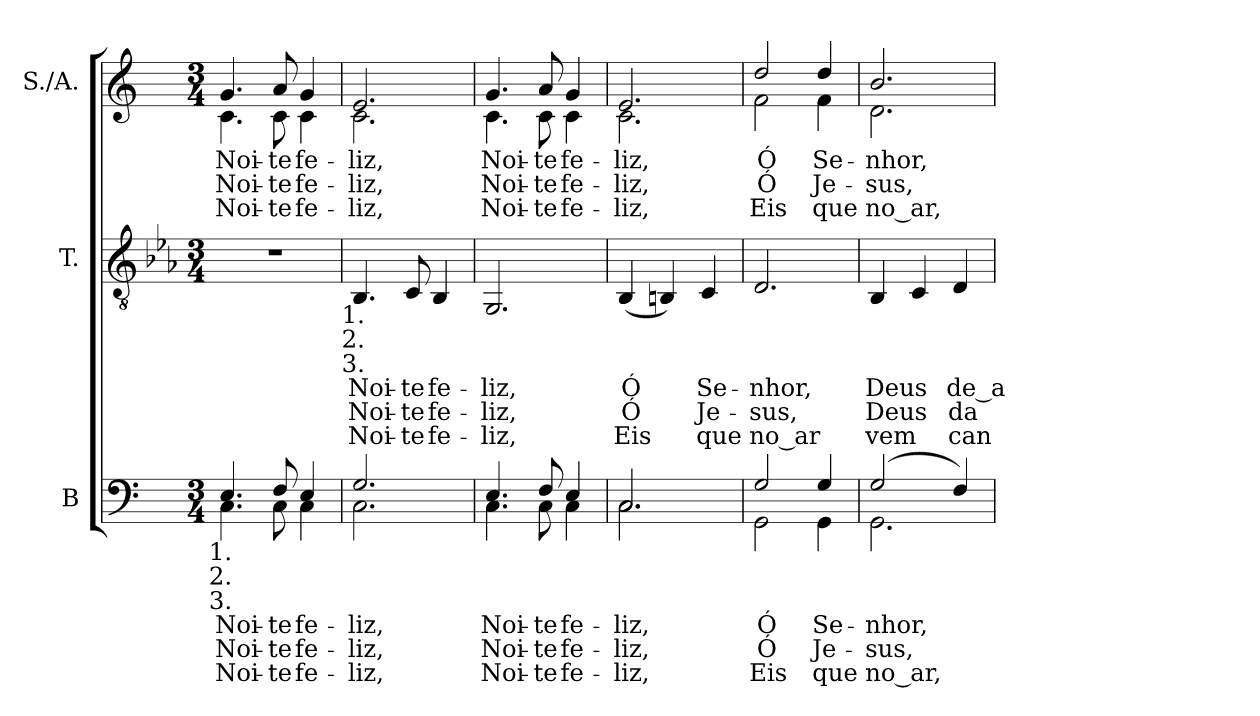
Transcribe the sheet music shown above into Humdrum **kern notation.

**kern	**text	**text	**text	**kern	**text	**text	**text	**kern	**text	**text	**text
*part3	*part3	*part3	*part3	*part2	*part2	*part2	*part2	*part1	*part1	*part1	*part1
*staff3	*staff3	*staff3	*staff3	*staff2	*staff2	*staff2	*staff2	*staff1	*staff1	*staff1	*staff1
*I"B	*	*	*	*I"T.	*	*	*	*I"S./A.	*	*	*
!!LO:PB:g=z
*clefF4	*	*	*	*clefGv2	*	*	*	*clefG2	*	*	*
*	*	*	*	*ITrd2c3	*	*	*	*	*	*	*
*k[]	*	*	*	*k[]	*	*	*	*k[]	*	*	*
*C:	*	*	*	*C:	*	*	*	*C:	*	*	*
*M3/4	*	*	*	*M3/4	*	*	*	*M3/4	*	*	*
*MM69	*	*	*	*MM69	*	*	*	*MM69	*	*	*
=1	=1	=1	=1	=1	=1	=1	=1	=1	=1	=1	=1
!	!LO:LY:b:color=#000000	!LO:LY:b:color=#000000	!LO:LY:b:color=#000000	!LO:N:vis=1	!	!	!	!	!	!	!
*^	*	*	*	*	*	*	*	*	*	*	*
!	!	!	!	!	!	!	!	!	!LO:TX:b:cj:t=1.	!	!	!
!	!	!	!	!	!	!	!	!	!LO:TX:b:cj:t=2.	!	!	!
!	!	!	!	!	!	!	!	!	!LO:TX:b:cj:t=3.	!	!	!
!LO:TX:b:cj:t=1.	!	!	!	!	!	!	!	!	!	!	!	!
!LO:TX:b:cj:t=2.	!	!	!	!	!	!	!	!	!	!	!	!
!LO:TX:b:cj:t=3.	!	!	!	!	!	!	!	!	!	!	!	!
!	!	!	!	!	!	!	!	!	!	!LO:LY:b:color=#000000	!LO:LY:b:color=#000000	!LO:LY:b:color=#000000
*	*	*	*	*	*	*	*	*	*^	*	*	*
4.Ei/	4.Ci\	Noi-	Noi-	Noi-	2.r	.	.	.	4.gi/	4.ci\	Noi-	Noi-	Noi-
!	!	!LO:LY:b:color=#000000	!LO:LY:b:color=#000000	!LO:LY:b:color=#000000	!	!	!	!	!	!	!	!	!
!	!	!	!	!	!	!	!	!	!	!	!LO:LY:b:color=#000000	!LO:LY:b:color=#000000	!LO:LY:b:color=#000000
8Fi/	8Ci\	-te	-te	-te	.	.	.	.	8ai/	8ci\	-te	-te	-te
!	!	!LO:LY:b:color=#000000	!LO:LY:b:color=#000000	!LO:LY:b:color=#000000	!	!	!	!	!	!	!	!	!
!	!	!	!	!	!	!	!	!	!	!	!LO:LY:b:color=#000000	!LO:LY:b:color=#000000	!LO:LY:b:color=#000000
4Ei/	4Ci\	fe-	fe-	fe-	.	.	.	.	4gi/	4ci\	fe-	fe-	fe-
=2	=2	=2	=2	=2	=2	=2	=2	=2	=2	=2	=2	=2	=2
!	!	!LO:LY:b:color=#000000	!LO:LY:b:color=#000000	!LO:LY:b:color=#000000	!	!	!	!	!	!	!	!	!
!	!	!	!	!	!	!LO:LY:b:color=#000000	!LO:LY:b:color=#000000	!LO:LY:b:color=#000000	!	!	!	!	!
!	!	!	!	!	!LO:TX:b:cj:t=1.	!	!	!	!	!	!	!	!
!	!	!	!	!	!LO:TX:b:cj:t=2.	!	!	!	!	!	!	!	!
!	!	!	!	!	!LO:TX:b:cj:t=3.	!	!	!	!	!	!	!	!
!	!	!	!	!	!	!	!	!	!	!	!LO:LY:b:color=#000000	!LO:LY:b:color=#000000	!LO:LY:b:color=#000000
2.Gi/	2.Ci\	-liz,	-liz,	-liz,	4.GGi/	Noi-	Noi-	Noi-	2.ei/	2.ci\	-liz,	-liz,	-liz,
!	!	!	!	!	!	!LO:LY:b:color=#000000	!LO:LY:b:color=#000000	!LO:LY:b:color=#000000	!	!	!	!	!
.	.	.	.	.	8AAi/	-te	-te	-te	.	.	.	.	.
!	!	!	!	!	!	!LO:LY:b:color=#000000	!LO:LY:b:color=#000000	!LO:LY:b:color=#000000	!	!	!	!	!
.	.	.	.	.	4GGi/	fe-	fe-	fe-	.	.	.	.	.
=3	=3	=3	=3	=3	=3	=3	=3	=3	=3	=3	=3	=3	=3
!	!	!LO:LY:b:color=#000000	!LO:LY:b:color=#000000	!LO:LY:b:color=#000000	!	!	!	!	!	!	!	!	!
!	!	!	!	!	!	!LO:LY:b:color=#000000	!LO:LY:b:color=#000000	!LO:LY:b:color=#000000	!	!	!	!	!
!	!	!	!	!	!	!	!	!	!	!	!LO:LY:b:color=#000000	!LO:LY:b:color=#000000	!LO:LY:b:color=#000000
4.Ei/	4.Ci\	Noi-	Noi-	Noi-	2.EEi/	-liz,	-liz,	-liz,	4.gi/	4.ci\	Noi-	Noi-	Noi-
!	!	!LO:LY:b:color=#000000	!LO:LY:b:color=#000000	!LO:LY:b:color=#000000	!	!	!	!	!	!	!	!	!
!	!	!	!	!	!	!	!	!	!	!	!LO:LY:b:color=#000000	!LO:LY:b:color=#000000	!LO:LY:b:color=#000000
8Fi/	8Ci\	-te	-te	-te	.	.	.	.	8ai/	8ci\	-te	-te	-te
!	!	!LO:LY:b:color=#000000	!LO:LY:b:color=#000000	!LO:LY:b:color=#000000	!	!	!	!	!	!	!	!	!
!	!	!	!	!	!	!	!	!	!	!	!LO:LY:b:color=#000000	!LO:LY:b:color=#000000	!LO:LY:b:color=#000000
4Ei/	4Ci\	fe-	fe-	fe-	.	.	.	.	4gi/	4ci\	fe-	fe-	fe-
=4	=4	=4	=4	=4	=4	=4	=4	=4	=4	=4	=4	=4	=4
!	!	!LO:LY:b:color=#000000	!LO:LY:b:color=#000000	!LO:LY:b:color=#000000	!	!	!	!	!	!	!	!	!
!	!	!	!	!	!	!LO:LY:b:color=#000000	!LO:LY:b:color=#000000	!LO:LY:b:color=#000000	!	!	!	!	!
!	!	!	!	!	!	!	!	!	!	!	!LO:LY:b:color=#000000	!LO:LY:b:color=#000000	!LO:LY:b:color=#000000
2.Ci/	2.Ci\	-liz,	-liz,	-liz,	(4GGi/	Ó	Ó	Eis	2.ei/	2.ci\	-liz,	-liz,	-liz,
.	.	.	.	.	4GG#Xi/)	.	.	.	.	.	.	.	.
!	!	!	!	!	!	!LO:LY:b:color=#000000	!LO:LY:b:color=#000000	!LO:LY:b:color=#000000	!	!	!	!	!
.	.	.	.	.	4AAi/	Se-	Je-	que	.	.	.	.	.
=5	=5	=5	=5	=5	=5	=5	=5	=5	=5	=5	=5	=5	=5
!	!	!LO:LY:b:color=#000000	!LO:LY:b:color=#000000	!LO:LY:b:color=#000000	!	!	!	!	!	!	!	!	!
!	!	!	!	!	!	!LO:LY:b:color=#000000	!LO:LY:b:color=#000000	!LO:LY:b:color=#000000	!	!	!	!	!
!	!	!	!	!	!	!	!	!	!	!	!LO:LY:b:color=#000000	!LO:LY:b:color=#000000	!LO:LY:b:color=#000000
2Gi/	2GGi\	Ó	Ó	Eis	2.BBi/	-nhor,	-sus,	no_ar	2ddi/	2fi\	Ó	Ó	Eis
!	!	!LO:LY:b:color=#000000	!LO:LY:b:color=#000000	!LO:LY:b:color=#000000	!	!	!	!	!	!	!	!	!
!	!	!	!	!	!	!	!	!	!	!	!LO:LY:b:color=#000000	!LO:LY:b:color=#000000	!LO:LY:b:color=#000000
4Gi/	4GGi\	Se-	Je-	que	.	.	.	.	4ddi/	4fi\	Se-	Je-	que
=6	=6	=6	=6	=6	=6	=6	=6	=6	=6	=6	=6	=6	=6
!	!	!LO:LY:b:color=#000000	!LO:LY:b:color=#000000	!LO:LY:b:color=#000000	!	!	!	!	!	!	!	!	!
!	!	!	!	!	!	!LO:LY:b:color=#000000	!LO:LY:b:color=#000000	!LO:LY:b:color=#000000	!	!	!	!	!
!	!	!	!	!	!	!	!	!	!	!	!LO:LY:b:color=#000000	!LO:LY:b:color=#000000	!LO:LY:b:color=#000000
(2Gi/	2.GGi\	-nhor,	-sus,	no_ar,	4GGi/	Deus	Deus	vem	2.bi/	2.di\	-nhor,	-sus,	no_ar,
.	.	.	.	.	4AAi/	.	.	.	.	.	.	.	.
!	!	!	!	!	!	!LO:LY:b:color=#000000	!LO:LY:b:color=#000000	!LO:LY:b:color=#000000	!	!	!	!	!
4Fi/)	.	.	.	.	4BBi/	de_a-	da	can-	.	.	.	.	.
*v	*v	*	*	*	*	*	*	*	*v	*v	*	*	*
=	=	=	=	=	=	=	=	=	=	=	=
*-	*-	*-	*-	*-	*-	*-	*-	*-	*-	*-	*-
